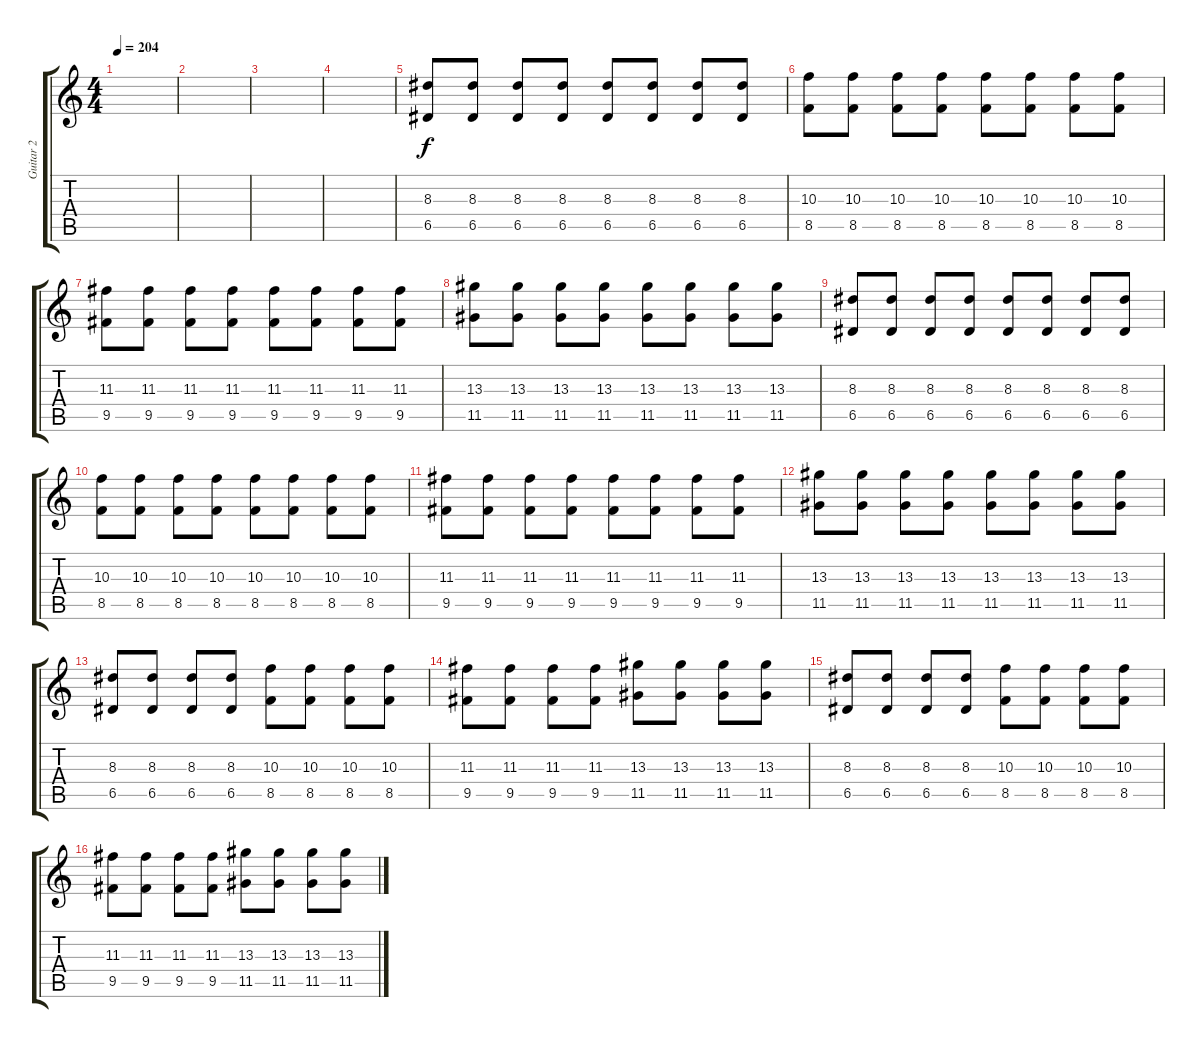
\track ("Guitar 2" "Guitar 2") {instrument distortionguitar}
\staff {score tabs}
\tuning (E4 B3 G3 D3 A2 E2) {hide}
\ts (4 4)
\tempo 204
\clef g2
\ks c
|
|
|
|
(8.3 6.5).8 (8.3 6.5).8 (8.3 6.5).8 (8.3 6.5).8 (8.3 6.5).8 (8.3 6.5).8 (8.3 6.5).8 (8.3 6.5).8 |
(10.3 8.5).8 (10.3 8.5).8 (10.3 8.5).8 (10.3 8.5).8 (10.3 8.5).8 (10.3 8.5).8 (10.3 8.5).8 (10.3 8.5).8 |
(11.3 9.5).8 (11.3 9.5).8 (11.3 9.5).8 (11.3 9.5).8 (11.3 9.5).8 (11.3 9.5).8 (11.3 9.5).8 (11.3 9.5).8 |
(13.3 11.5).8 (13.3 11.5).8 (13.3 11.5).8 (13.3 11.5).8 (13.3 11.5).8 (13.3 11.5).8 (13.3 11.5).8 (13.3 11.5).8 |
(8.3 6.5).8 (8.3 6.5).8 (8.3 6.5).8 (8.3 6.5).8 (8.3 6.5).8 (8.3 6.5).8 (8.3 6.5).8 (8.3 6.5).8 |
(10.3 8.5).8 (10.3 8.5).8 (10.3 8.5).8 (10.3 8.5).8 (10.3 8.5).8 (10.3 8.5).8 (10.3 8.5).8 (10.3 8.5).8 |
(11.3 9.5).8 (11.3 9.5).8 (11.3 9.5).8 (11.3 9.5).8 (11.3 9.5).8 (11.3 9.5).8 (11.3 9.5).8 (11.3 9.5).8 |
(13.3 11.5).8 (13.3 11.5).8 (13.3 11.5).8 (13.3 11.5).8 (13.3 11.5).8 (13.3 11.5).8 (13.3 11.5).8 (13.3 11.5).8 |
(8.3 6.5).8 (8.3 6.5).8 (8.3 6.5).8 (8.3 6.5).8 (10.3 8.5).8 (10.3 8.5).8 (10.3 8.5).8 (10.3 8.5).8 |
(11.3 9.5).8 (11.3 9.5).8 (11.3 9.5).8 (11.3 9.5).8 (13.3 11.5).8 (13.3 11.5).8 (13.3 11.5).8 (13.3 11.5).8 |
(8.3 6.5).8 (8.3 6.5).8 (8.3 6.5).8 (8.3 6.5).8 (10.3 8.5).8 (10.3 8.5).8 (10.3 8.5).8 (10.3 8.5).8 |
(11.3 9.5).8 (11.3 9.5).8 (11.3 9.5).8 (11.3 9.5).8 (13.3 11.5).8 (13.3 11.5).8 (13.3 11.5).8 (13.3 11.5).8
